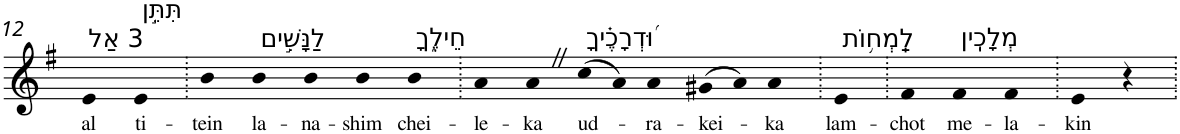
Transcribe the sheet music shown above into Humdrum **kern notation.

**kern	**text
*part1	*part1
*staff1	*staff1
*I"Piano	*
*I'Pno	*
!!LO:PB:g=z
*clefG2	*
*k[f#]	*
*G:	*
=12	=12
!LO:TX:a:t=3 אַל	!
!	!LO:LY:b
4e	al
!LO:TX:a:t=תִּתֵּ֣ן	!
!	!LO:LY:b
4e	ti-
=13.	=13.
!	!LO:LY:b
4b	-tein
!LO:TX:a:t=לַנָּשִׁ֣ים	!
!	!LO:LY:b
4b	la-
!	!LO:LY:b
4b	-na-
!	!LO:LY:b
4b	-shim
!LO:TX:a:t=חֵילֶ֑ךָ	!
!	!LO:LY:b
4b	chei-
=14.	=14.
!	!LO:LY:b
4a	-le-
!	!LO:LY:b
4aZ	-ka
!LO:TX:a:t=וּ֝דְרָכֶ֗יךָ	!
!	!LO:LY:b
(>8cc	ud-
8a)	.
!	!LO:LY:b
4a	-ra-
!	!LO:LY:b
(>8g#X	-kei-
8a)	.
!	!LO:LY:b
4a	-ka
=15.	=15.
!LO:TX:a:t=לַֽמְח֥וֹת	!
!	!LO:LY:b
4e	lam-
=16.	=16.
!	!LO:LY:b
4f#	-chot
!LO:TX:a:t=מְלָכִֽין	!
!	!LO:LY:b
4f#	me-
!	!LO:LY:b
4f#	-la-
=17.	=17.
!	!LO:LY:b
4e	-kin
4r	.
=.	=.
*-	*-
